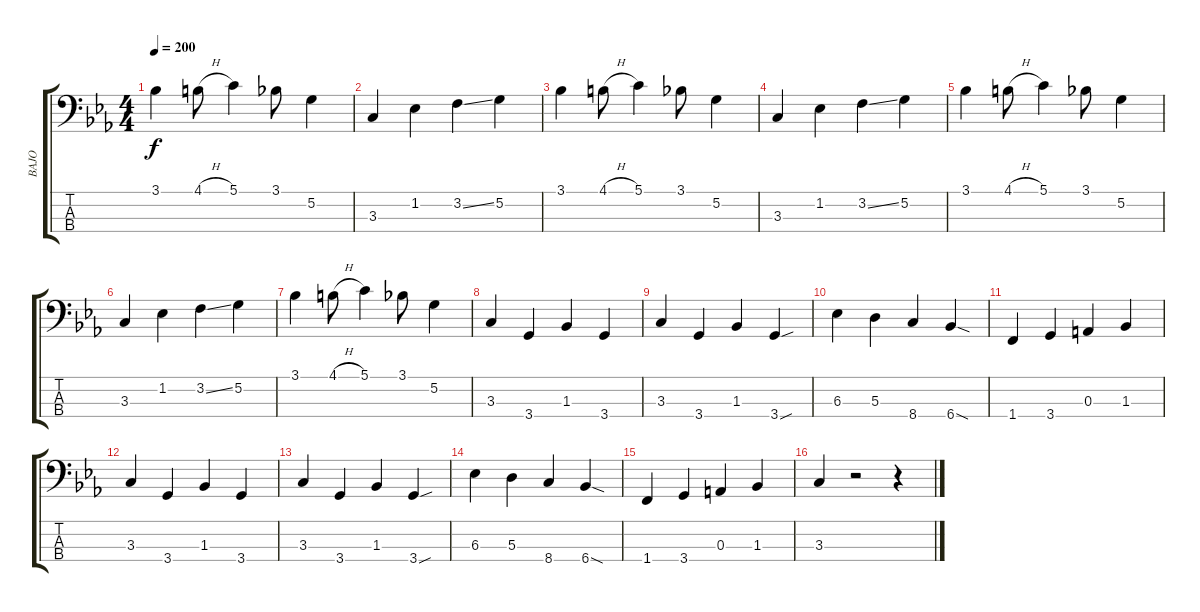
\track ("BAJO" "BAJO") {instrument electricbassfinger}
\staff {score tabs}
\tuning (G2 D2 A1 E1) {hide}
\ts (4 4)
\tempo 200
\clef f4
\ks cminor
3.1.4{dy f} 4.1{h}.8 5.1.4 3.1.8 5.2.4 |
3.3.4 1.2.4 3.2{ss}.4 5.2.4 |
3.1.4 4.1{h}.8 5.1.4 3.1.8 5.2.4 |
3.3.4 1.2.4 3.2{ss}.4 5.2.4 |
3.1.4 4.1{h}.8 5.1.4 3.1.8 5.2.4 |
3.3.4 1.2.4 3.2{ss}.4 5.2.4 |
3.1.4 4.1{h}.8 5.1.4 3.1.8 5.2.4 |
3.3.4 3.4.4 1.3.4 3.4.4 |
3.3.4 3.4.4 1.3.4 3.4{sou}.4 |
6.3.4 5.3.4 8.4.4 6.4{sod}.4 |
1.4.4 3.4.4 0.3.4 1.3.4 |
3.3.4 3.4.4 1.3.4 3.4.4 |
3.3.4 3.4.4 1.3.4 3.4{sou}.4 |
6.3.4 5.3.4 8.4.4 6.4{sod}.4 |
1.4.4 3.4.4 0.3.4 1.3.4 |
3.3.4 r.2 r.4
